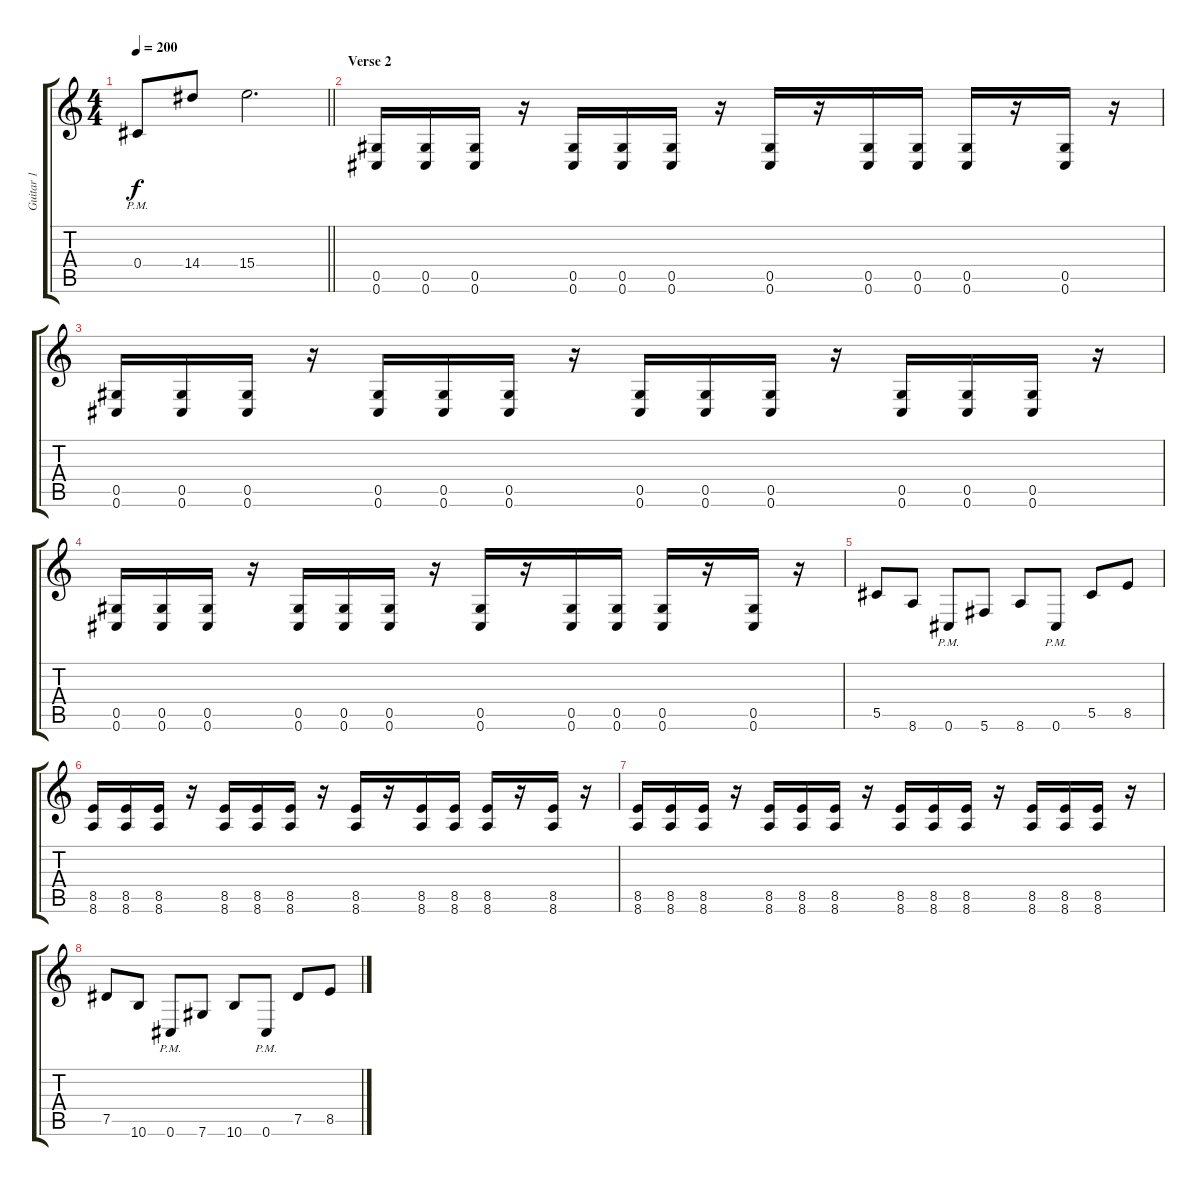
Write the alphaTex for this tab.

\track ("Guitar 1" "Guitar 1") {instrument distortionguitar}
\staff {score tabs}
\tuning (Eb4 Bb3 Gb3 Db3 Ab2 Db2) {hide}
\ts (4 4)
\tempo 200
\clef g2
\barLineRight lightlight
\ks c
0.4{pm}.8{dy f} 14.4.8 15.4.2{d} |
\section ("" "Verse 2")
(0.5 0.6).16 (0.5 0.6).16 (0.5 0.6).16 r.16 (0.5 0.6).16 (0.5 0.6).16 (0.5 0.6).16 r.16 (0.5 0.6).16 r.16 (0.5 0.6).16 (0.5 0.6).16 (0.5 0.6).16 r.16 (0.5 0.6).16 r.16 |
(0.5 0.6).16 (0.5 0.6).16 (0.5 0.6).16 r.16 (0.5 0.6).16 (0.5 0.6).16 (0.5 0.6).16 r.16 (0.5 0.6).16 (0.5 0.6).16 (0.5 0.6).16 r.16 (0.5 0.6).16 (0.5 0.6).16 (0.5 0.6).16 r.16 |
(0.5 0.6).16 (0.5 0.6).16 (0.5 0.6).16 r.16 (0.5 0.6).16 (0.5 0.6).16 (0.5 0.6).16 r.16 (0.5 0.6).16 r.16 (0.5 0.6).16 (0.5 0.6).16 (0.5 0.6).16 r.16 (0.5 0.6).16 r.16 |
5.5.8 8.6.8 0.6{pm}.8 5.6.8 8.6.8 0.6{pm}.8 5.5.8 8.5.8 |
(8.5 8.6).16 (8.5 8.6).16 (8.5 8.6).16 r.16 (8.5 8.6).16 (8.5 8.6).16 (8.5 8.6).16 r.16 (8.5 8.6).16 r.16 (8.5 8.6).16 (8.5 8.6).16 (8.5 8.6).16 r.16 (8.5 8.6).16 r.16 |
(8.5 8.6).16 (8.5 8.6).16 (8.5 8.6).16 r.16 (8.5 8.6).16 (8.5 8.6).16 (8.5 8.6).16 r.16 (8.5 8.6).16 (8.5 8.6).16 (8.5 8.6).16 r.16 (8.5 8.6).16 (8.5 8.6).16 (8.5 8.6).16 r.16 |
7.5.8 10.6.8 0.6{pm}.8 7.6.8 10.6.8 0.6{pm}.8 7.5.8 8.5.8
